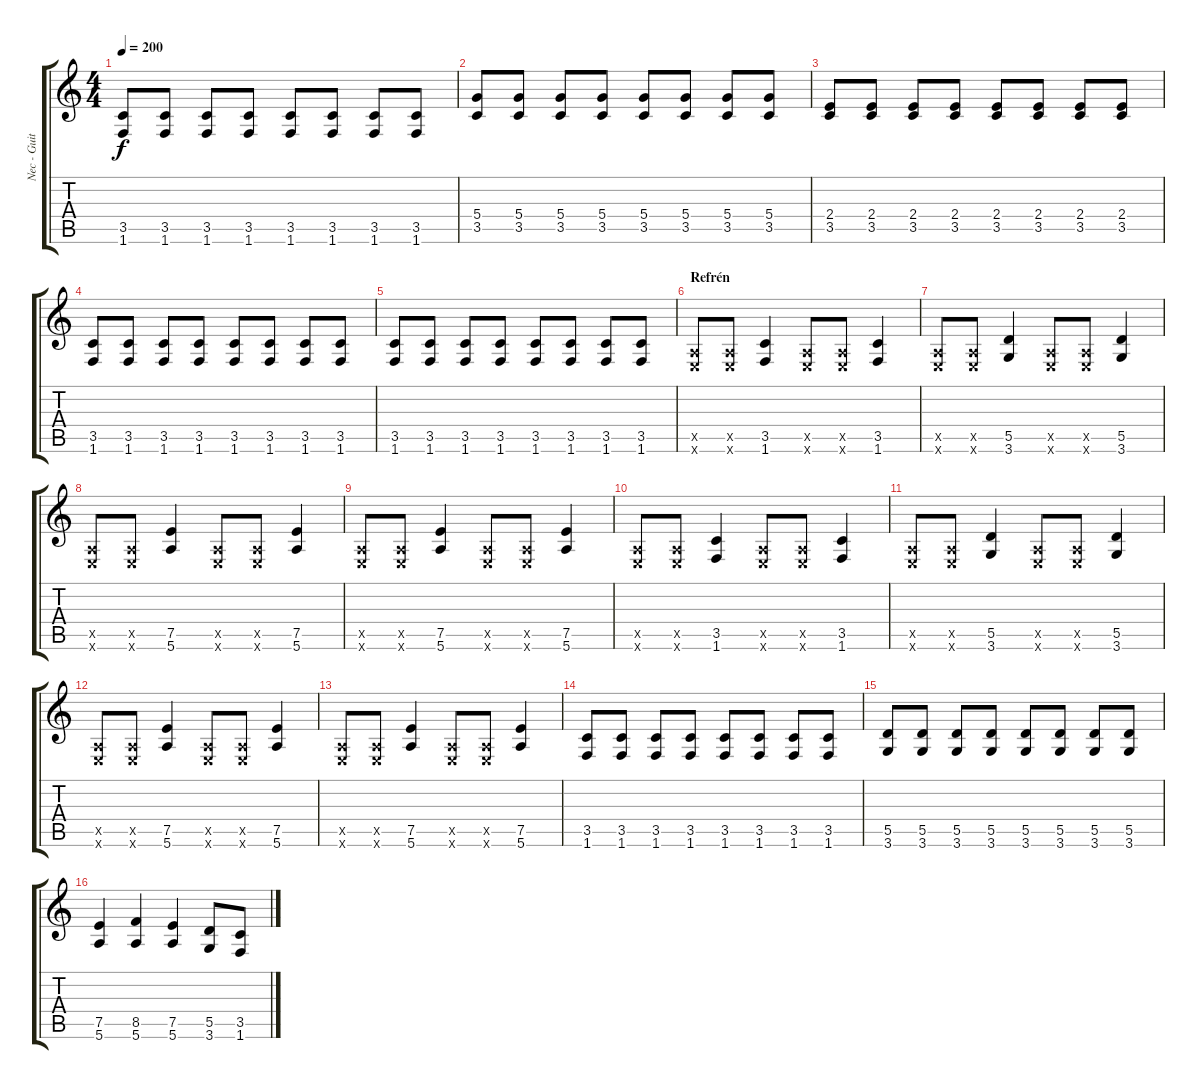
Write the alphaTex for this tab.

\track ("Nec - Guitars" "Nec - Guit") {instrument overdrivenguitar}
\staff {score tabs}
\tuning (E4 B3 G3 D3 A2 E2) {hide}
\ts (4 4)
\tempo 200
\clef g2
\ks c
(3.5 1.6).8{dy f} (3.5 1.6).8 (3.5 1.6).8 (3.5 1.6).8 (3.5 1.6).8 (3.5 1.6).8 (3.5 1.6).8 (3.5 1.6).8 |
(5.4 3.5).8 (5.4 3.5).8 (5.4 3.5).8 (5.4 3.5).8 (5.4 3.5).8 (5.4 3.5).8 (5.4 3.5).8 (5.4 3.5).8 |
(2.4 3.5).8 (2.4 3.5).8 (2.4 3.5).8 (2.4 3.5).8 (2.4 3.5).8 (2.4 3.5).8 (2.4 3.5).8 (2.4 3.5).8 |
(3.5 1.6).8 (3.5 1.6).8 (3.5 1.6).8 (3.5 1.6).8 (3.5 1.6).8 (3.5 1.6).8 (3.5 1.6).8 (3.5 1.6).8 |
(3.5 1.6).8 (3.5 1.6).8 (3.5 1.6).8 (3.5 1.6).8 (3.5 1.6).8 (3.5 1.6).8 (3.5 1.6).8 (3.5 1.6).8 |
\section ("" "Refrén")
(0.5{x} 0.6{x}).8{instrument distortionguitar} (0.5{x} 0.6{x}).8 (3.5 1.6).4 (0.5{x} 0.6{x}).8 (0.5{x} 0.6{x}).8 (3.5 1.6).4 |
(0.5{x} 0.6{x}).8 (0.5{x} 0.6{x}).8 (5.5 3.6).4 (0.5{x} 0.6{x}).8 (0.5{x} 0.6{x}).8 (5.5 3.6).4 |
(0.5{x} 0.6{x}).8 (0.5{x} 0.6{x}).8 (7.5 5.6).4 (0.5{x} 0.6{x}).8 (0.5{x} 0.6{x}).8 (7.5 5.6).4 |
(0.5{x} 0.6{x}).8 (0.5{x} 0.6{x}).8 (7.5 5.6).4 (0.5{x} 0.6{x}).8 (0.5{x} 0.6{x}).8 (7.5 5.6).4 |
(0.5{x} 0.6{x}).8 (0.5{x} 0.6{x}).8 (3.5 1.6).4 (0.5{x} 0.6{x}).8 (0.5{x} 0.6{x}).8 (3.5 1.6).4 |
(0.5{x} 0.6{x}).8 (0.5{x} 0.6{x}).8 (5.5 3.6).4 (0.5{x} 0.6{x}).8 (0.5{x} 0.6{x}).8 (5.5 3.6).4 |
(0.5{x} 0.6{x}).8 (0.5{x} 0.6{x}).8 (7.5 5.6).4 (0.5{x} 0.6{x}).8 (0.5{x} 0.6{x}).8 (7.5 5.6).4 |
(0.5{x} 0.6{x}).8 (0.5{x} 0.6{x}).8 (7.5 5.6).4 (0.5{x} 0.6{x}).8 (0.5{x} 0.6{x}).8 (7.5 5.6).4 |
(3.5 1.6).8 (3.5 1.6).8 (3.5 1.6).8 (3.5 1.6).8 (3.5 1.6).8 (3.5 1.6).8 (3.5 1.6).8 (3.5 1.6).8 |
(5.5 3.6).8 (5.5 3.6).8 (5.5 3.6).8 (5.5 3.6).8 (5.5 3.6).8 (5.5 3.6).8 (5.5 3.6).8 (5.5 3.6).8 |
(7.5 5.6).4 (8.5 5.6).4 (7.5 5.6).4 (5.5 3.6).8 (3.5 1.6).8
